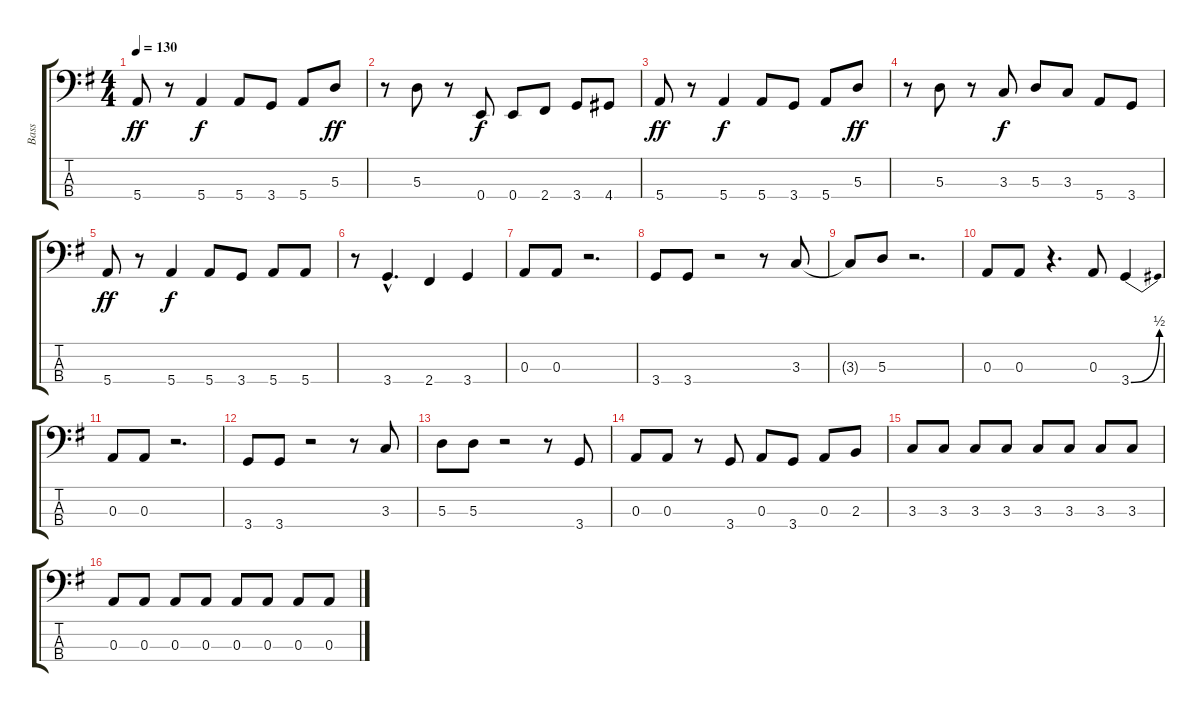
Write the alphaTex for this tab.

\track ("Bass" "Bass") {instrument electricbassfinger}
\staff {score tabs}
\tuning (G2 D2 A1 E1) {hide}
\ts (4 4)
\tempo 130
\clef f4
\ks g
5.4.8{dy ff} r.8 5.4.4{dy f} 5.4.8 3.4.8 5.4.8 5.3.8{dy ff} |
r.8 5.3.8 r.8 0.4.8{dy f} 0.4.8 2.4.8 3.4.8 4.4.8 |
5.4.8{dy ff} r.8 5.4.4{dy f} 5.4.8 3.4.8 5.4.8 5.3.8{dy ff} |
r.8 5.3.8 r.8 3.3.8{dy f} 5.3.8 3.3.8 5.4.8 3.4.8 |
5.4.8{dy ff} r.8 5.4.4{dy f} 5.4.8 3.4.8 5.4.8 5.4.8 |
r.8 3.4{hac}.4{d} 2.4.4 3.4.4 |
0.3.8 0.3.8 r.2{d} |
3.4.8 3.4.8 r.2 r.8 3.3.8 |
3.3{t}.8 5.3.8 r.2{d} |
0.3.8 0.3.8 r.4{d} 0.3.8 3.4{be (bend 0 0 60 2)}.4 |
0.3.8 0.3.8 r.2{d} |
3.4.8 3.4.8 r.2 r.8 3.3.8 |
5.3.8 5.3.8 r.2 r.8 3.4.8 |
0.3.8 0.3.8 r.8 3.4.8 0.3.8 3.4.8 0.3.8 2.3.8 |
3.3.8 3.3.8 3.3.8 3.3.8 3.3.8 3.3.8 3.3.8 3.3.8 |
0.3.8 0.3.8 0.3.8 0.3.8 0.3.8 0.3.8 0.3.8 0.3.8
